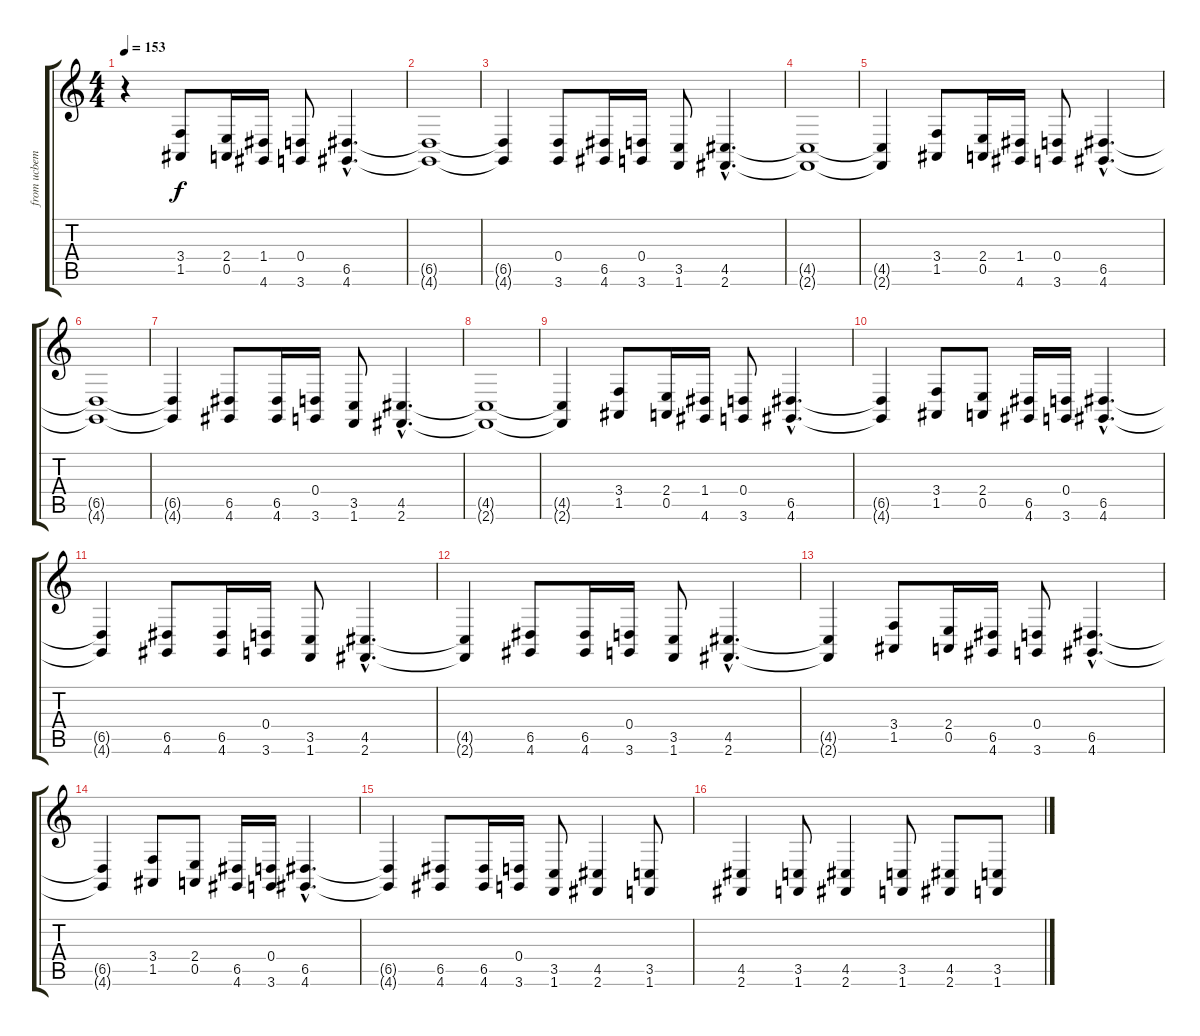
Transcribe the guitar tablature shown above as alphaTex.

\track ("from ucbemine.mod" "from ucbem") {instrument stringensemble2}
\staff {score tabs}
\tuning (E4 B3 G3 D3 A2 E2) {hide}
\ts (4 4)
\tempo 153
\clef g2
\ks c
r.4{dy f} (3.4 1.5).8{instrument distortionguitar} (2.4 0.5).16 (1.4 4.6).16 (0.4 3.6).8 (6.5{hac} 4.6{hac}).4{d} |
(6.5{t} 4.6{t}).1 |
(6.5{t} 4.6{t}).4 (0.4 3.6).8 (6.5 4.6).16 (0.4 3.6).16 (3.5 1.6).8 (4.5{hac} 2.6{hac}).4{d} |
(4.5{t} 2.6{t}).1 |
(4.5{t} 2.6{t}).4 (3.4 1.5).8 (2.4 0.5).16 (1.4 4.6).16 (0.4 3.6).8 (6.5{hac} 4.6{hac}).4{d} |
(6.5{t} 4.6{t}).1 |
(6.5{t} 4.6{t}).4 (6.5 4.6).8 (6.5 4.6).16 (0.4 3.6).16 (3.5 1.6).8 (4.5{hac} 2.6{hac}).4{d} |
(4.5{t} 2.6{t}).1 |
(4.5{t} 2.6{t}).4 (3.4 1.5).8 (2.4 0.5).16 (1.4 4.6).16 (0.4 3.6).8 (6.5{hac} 4.6{hac}).4{d} |
(6.5{t} 4.6{t}).4 (3.4 1.5).8 (2.4 0.5).8 (6.5 4.6).16 (0.4 3.6).16 (6.5{hac} 4.6{hac}).4{d} |
(6.5{t} 4.6{t}).4 (6.5 4.6).8 (6.5 4.6).16 (0.4 3.6).16 (3.5 1.6).8 (4.5{hac} 2.6{hac}).4{d} |
(4.5{t} 2.6{t}).4 (6.5 4.6).8 (6.5 4.6).16 (0.4 3.6).16 (3.5 1.6).8 (4.5{hac} 2.6{hac}).4{d} |
(4.5{t} 2.6{t}).4 (3.4 1.5).8 (2.4 0.5).16 (6.5 4.6).16 (0.4 3.6).8 (6.5{hac} 4.6{hac}).4{d} |
(6.5{t} 4.6{t}).4 (3.4 1.5).8 (2.4 0.5).8 (6.5 4.6).16 (0.4 3.6).16 (6.5{hac} 4.6{hac}).4{d} |
(6.5{t} 4.6{t}).4 (6.5 4.6).8 (6.5 4.6).16 (0.4 3.6).16 (3.5 1.6).8 (4.5 2.6).4 (3.5 1.6).8 |
(4.5 2.6).4 (3.5 1.6).8 (4.5 2.6).4 (3.5 1.6).8 (4.5 2.6).8 (3.5 1.6).8
